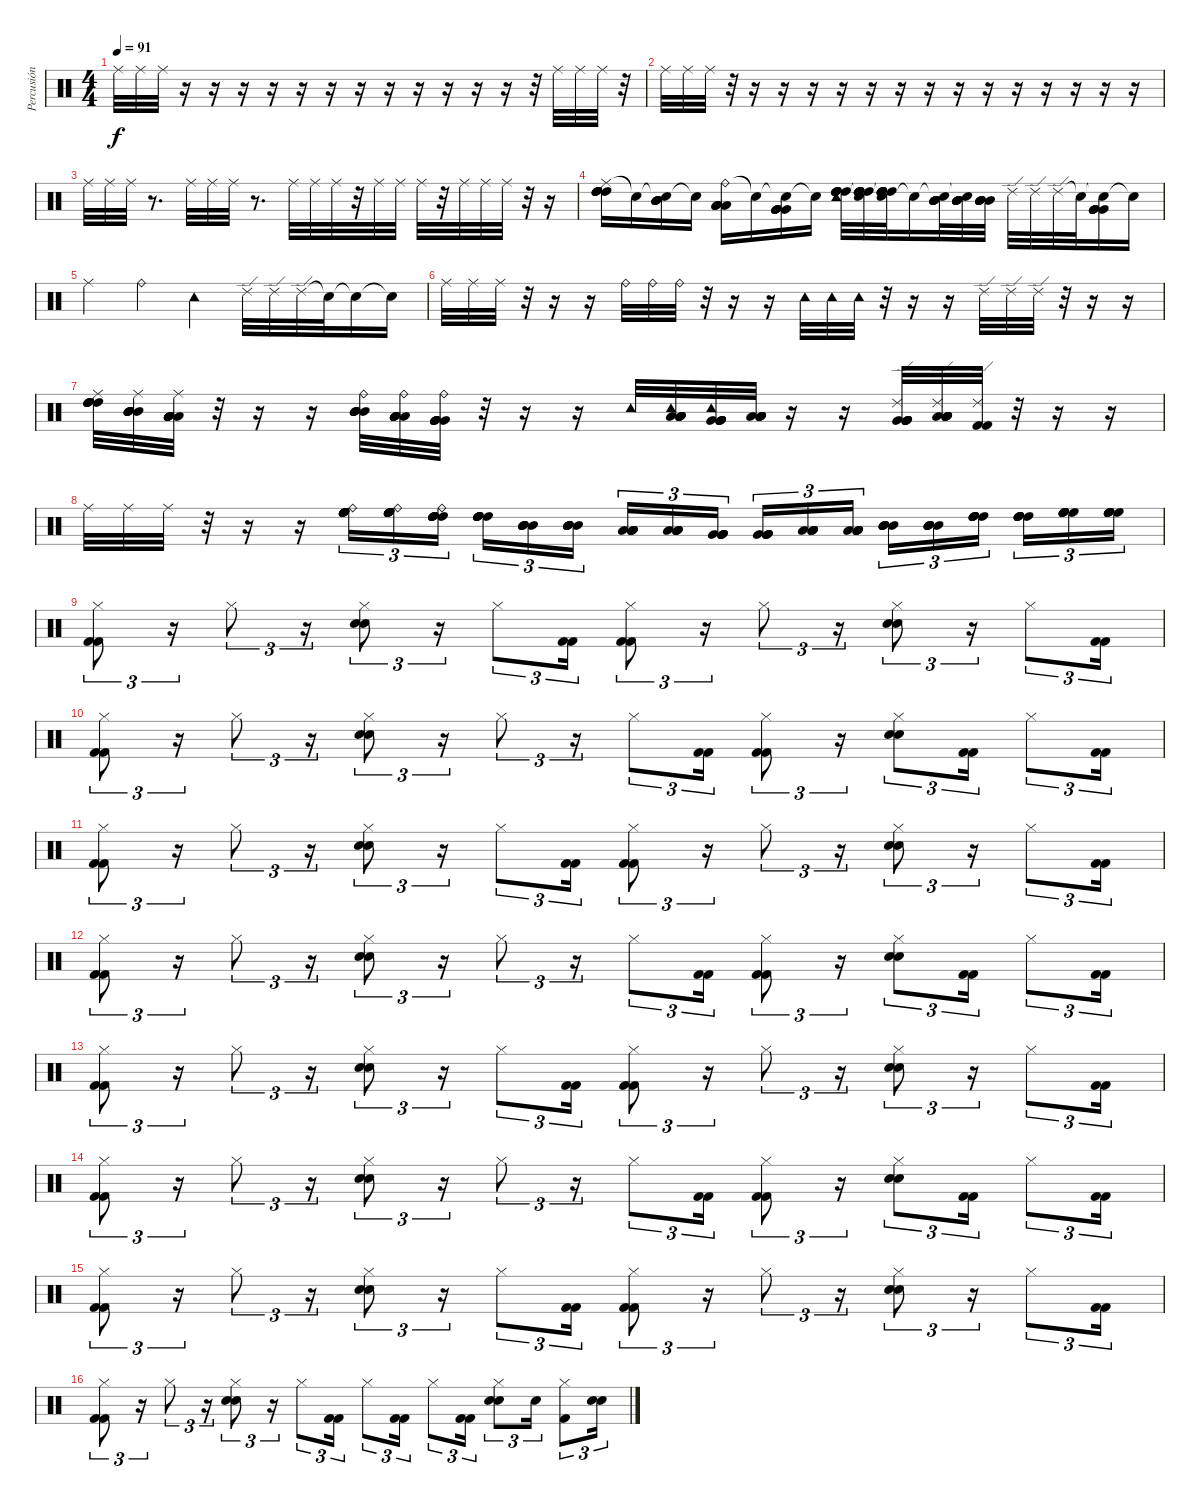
\track ("Percusión" "Percusión") {instrument percussion}
\staff {score}
\articulation defaults
\ts (4 4)
\tempo 91
\clef neutral
\ks c "Ride (middle)".32{dy f} "Ride (middle)".32 "Ride (middle)".32
r.16 r.16 r.16 r.16 r.16 r.16 r.16 r.16 r.16 r.16 r.16 r.16 r.32 "Ride (middle)".32 "Ride (middle)".32 "Ride (middle)".32 r.32 |
"Ride (middle)".32 "Ride (middle)".32 "Ride (middle)".32 r.32 r.16 r.16 r.16 r.16 r.16 r.16 r.16 r.16 r.16 r.16 r.16 r.16 r.16 r.16 |
"Ride (middle)".32 "Ride (middle)".32 "Ride (middle)".32 r.8{d} "Ride (middle)".32 "Ride (middle)".32 "Ride (middle)".32 r.8{d} "Ride (middle)".32 "Ride (middle)".32 "Ride (middle)".32 r.32 "Ride (middle)".32 "Ride (middle)".32 "Ride (middle)".32 r.32 "Ride (middle)".32 "Ride (middle)".32 "Ride (middle)".32 r.32 r.16 |
("Ride (middle)" "High Tom (hit)" "High Tom (hit)" "High Tom (hit)" "High Tom (hit)").16 "Snare (hit)"{t}.16 ("Snare (hit)"{t} "Mid Tom (hit)" "Mid Tom (hit)" "Mid Tom (hit)" "Mid Tom (hit)").16 "Snare (hit)"{t}.16 ("Ride (bell)" "Low Tom (hit)" "Low Tom (hit)" "Low Tom (hit)" "Low Tom (hit)").16 "Snare (hit)"{t}.16 ("Snare (hit)"{t} "Very Low Tom (hit)" "Very Low Tom (hit)" "Very Low Tom (hit)" "Very Low Tom (hit)").16 "Snare (hit)"{t}.16 ("Tambourine (hit)" "High Tom (hit)" "High Tom (hit)" "High Tom (hit)" "High Tom (hit)" "High Tom (hit)").32 ("Snare (hit)"{t} "High Tom (hit)" "High Tom (hit)" "High Tom (hit)" "High Tom (hit)" "High Tom (hit)").32 ("Snare (hit)"{t} "High Tom (hit)" "High Tom (hit)" "High Tom (hit)" "High Tom (hit)" "High Tom (hit)").32 "Snare (hit)"{t}.16 ("Snare (hit)"{t} "Mid Tom (hit)" "Mid Tom (hit)" "Mid Tom (hit)" "Mid Tom (hit)" "Mid Tom (hit)").32 ("Snare (hit)"{t} "Mid Tom (hit)" "Mid Tom (hit)" "Mid Tom (hit)" "Mid Tom (hit)" "Mid Tom (hit)").32 ("Mid Tom (hit)" "Mid Tom (hit)" "Mid Tom (hit)" "Mid Tom (hit)" "Mid Tom (hit)").32 "Ride (edge) 2".32 "Ride (edge) 2".32 "Ride (edge) 2".32 "Snare (hit)"{t}.32 ("Snare (hit)"{t} "Very Low Tom (hit)" "Very Low Tom (hit)" "Very Low Tom (hit)" "Very Low Tom (hit)").16 "Snare (hit)"{t}.16 |
"Ride (middle)".4 "Ride (bell)".4 "Tambourine (hit)".4 "Ride (edge) 2".32 "Ride (edge) 2".32 "Ride (edge) 2".32 "Snare (hit)"{t}.32 "Snare (hit)"{t}.16 "Snare (hit)"{t}.16 |
"Ride (middle)".32 "Ride (middle)".32 "Ride (middle)".32 r.32 r.16 r.16 "Ride (bell)".32 "Ride (bell)".32 "Ride (bell)".32 r.32 r.16 r.16 "Tambourine (hit)".32 "Tambourine (hit)".32 "Tambourine (hit)".32 r.32 r.16 r.16 "Ride (edge) 2".32 "Ride (edge) 2".32 "Ride (edge) 2".32 r.32 r.16 r.16 |
("Ride (middle)" "High Tom (hit)" "High Tom (hit)" "High Tom (hit)" "High Tom (hit)" "High Tom (hit)").32 ("Ride (middle)" "Mid Tom (hit)" "Mid Tom (hit)" "Mid Tom (hit)" "Mid Tom (hit)" "Mid Tom (hit)").32 ("Ride (middle)" "Low Tom (hit)" "Low Tom (hit)" "Low Tom (hit)" "Low Tom (hit)" "Low Tom (hit)").32 r.32 r.16 r.16 ("Ride (bell)" "Mid Tom (hit)" "Mid Tom (hit)" "Mid Tom (hit)" "Mid Tom (hit)" "Mid Tom (hit)").32 ("Ride (bell)" "Low Tom (hit)" "Low Tom (hit)" "Low Tom (hit)" "Low Tom (hit)" "Low Tom (hit)").32 ("Ride (bell)" "Very Low Tom (hit)" "Very Low Tom (hit)" "Very Low Tom (hit)" "Very Low Tom (hit)" "Very Low Tom (hit)").32 r.32 r.16 r.16 "Tambourine (hit)".32 ("Tambourine (hit)" "Low Tom (hit)" "Low Tom (hit)" "Low Tom (hit)" "Low Tom (hit)" "Low Tom (hit)").32 ("Tambourine (hit)" "Very Low Tom (hit)" "Very Low Tom (hit)" "Very Low Tom (hit)" "Very Low Tom (hit)" "Very Low Tom (hit)").32 ("Low Floor Tom (hit)" "Low Floor Tom (hit)" "Low Floor Tom (hit)" "Low Floor Tom (hit)" "Low Floor Tom (hit)").32 r.16 r.16 ("Ride (edge) 2" "Very Low Tom (hit)" "Very Low Tom (hit)" "Very Low Tom (hit)" "Very Low Tom (hit)" "Very Low Tom (hit)").32 ("Ride (edge) 2" "Low Floor Tom (hit)" "Low Floor Tom (hit)" "Low Floor Tom (hit)" "Low Floor Tom (hit)" "Low Floor Tom (hit)").32 ("Ride (edge) 2" "Kick (hit) 2" "Kick (hit) 2").32 r.32 r.16 r.16 |
"Ride (middle)".32 "Ride (middle)".32 "Ride (middle)".32 r.32 r.16 r.16 ("Ride (bell)" "High Floor Tom (hit)" "High Floor Tom (hit)" "High Floor Tom (hit)" "High Floor Tom (hit)" "High Floor Tom (hit)").16{tu (3 2)} ("Ride (bell)" "High Floor Tom (hit)" "High Floor Tom (hit)" "High Floor Tom (hit)" "High Floor Tom (hit)" "High Floor Tom (hit)").16{tu (3 2)} ("Ride (bell)" "High Tom (hit)" "High Tom (hit)" "High Tom (hit)" "High Tom (hit)" "High Tom (hit)").16{tu (3 2)} ("High Tom (hit)" "High Tom (hit)" "High Tom (hit)" "High Tom (hit)" "High Tom (hit)").16{tu (3 2)} ("Mid Tom (hit)" "Mid Tom (hit)" "Mid Tom (hit)" "Mid Tom (hit)" "Mid Tom (hit)").16{tu (3 2)} ("Mid Tom (hit)" "Mid Tom (hit)" "Mid Tom (hit)" "Mid Tom (hit)" "Mid Tom (hit)").16{tu (3 2)} ("Low Tom (hit)" "Low Tom (hit)" "Low Tom (hit)" "Low Tom (hit)" "Low Tom (hit)").16{tu (3 2)} ("Low Tom (hit)" "Low Tom (hit)" "Low Tom (hit)" "Low Tom (hit)" "Low Tom (hit)").16{tu (3 2)} ("Very Low Tom (hit)" "Very Low Tom (hit)" "Very Low Tom (hit)" "Very Low Tom (hit)" "Very Low Tom (hit)").16{tu (3 2)} ("Very Low Tom (hit)" "Very Low Tom (hit)" "Very Low Tom (hit)" "Very Low Tom (hit)" "Very Low Tom (hit)").16{tu (3 2)} ("Low Tom (hit)" "Low Tom (hit)" "Low Tom (hit)" "Low Tom (hit)" "Low Tom (hit)").16{tu (3 2)} ("Low Tom (hit)" "Low Tom (hit)" "Low Tom (hit)" "Low Tom (hit)" "Low Tom (hit)").16{tu (3 2)} ("Mid Tom (hit)" "Mid Tom (hit)" "Mid Tom (hit)" "Mid Tom (hit)" "Mid Tom (hit)").16{tu (3 2)} ("Mid Tom (hit)" "Mid Tom (hit)" "Mid Tom (hit)" "Mid Tom (hit)" "Mid Tom (hit)").16{tu (3 2)} ("High Tom (hit)" "High Tom (hit)" "High Tom (hit)" "High Tom (hit)" "High Tom (hit)").16{tu (3 2)} ("High Tom (hit)" "High Tom (hit)" "High Tom (hit)" "High Tom (hit)" "High Tom (hit)").16{tu (3 2)} ("High Floor Tom (hit)" "High Floor Tom (hit)" "High Floor Tom (hit)" "High Floor Tom (hit)" "High Floor Tom (hit)").16{tu (3 2)} ("High Floor Tom (hit)" "High Floor Tom (hit)" "High Floor Tom (hit)" "High Floor Tom (hit)" "High Floor Tom (hit)").16{tu (3 2)} |
("Hi-Hat (closed)" "Kick (hit) 2" "Kick (hit) 2").8{tu (3 2)} r.16{tu (3 2)} "Hi-Hat (closed)".8{tu (3 2)} r.16{tu (3 2)} ("Hi-Hat (closed)" "Electric Snare (hit)" "Electric Snare (hit)").8{tu (3 2)} r.16{tu (3 2)} "Hi-Hat (closed)".8{tu (3 2)} ("Kick (hit) 2" "Kick (hit) 2").16{tu (3 2)} ("Hi-Hat (closed)" "Kick (hit) 2" "Kick (hit) 2").8{tu (3 2)} r.16{tu (3 2)} "Hi-Hat (closed)".8{tu (3 2)} r.16{tu (3 2)} ("Hi-Hat (closed)" "Electric Snare (hit)" "Electric Snare (hit)").8{tu (3 2)} r.16{tu (3 2)} "Hi-Hat (closed)".8{tu (3 2)} ("Kick (hit) 2" "Kick (hit) 2").16{tu (3 2)} |
("Hi-Hat (closed)" "Kick (hit) 2" "Kick (hit) 2").8{tu (3 2)} r.16{tu (3 2)} "Hi-Hat (closed)".8{tu (3 2)} r.16{tu (3 2)} ("Hi-Hat (closed)" "Electric Snare (hit)" "Electric Snare (hit)").8{tu (3 2)} r.16{tu (3 2)} "Hi-Hat (closed)".8{tu (3 2)} r.16{tu (3 2)} "Hi-Hat (closed)".8{tu (3 2)} ("Kick (hit) 2" "Kick (hit) 2").16{tu (3 2)} ("Hi-Hat (closed)" "Kick (hit) 2" "Kick (hit) 2").8{tu (3 2)} r.16{tu (3 2)} ("Hi-Hat (closed)" "Electric Snare (hit)" "Electric Snare (hit)").8{tu (3 2)} ("Kick (hit) 2" "Kick (hit) 2").16{tu (3 2)} "Hi-Hat (closed)".8{tu (3 2)} ("Kick (hit) 2" "Kick (hit) 2").16{tu (3 2)} |
("Hi-Hat (closed)" "Kick (hit) 2" "Kick (hit) 2").8{tu (3 2)} r.16{tu (3 2)} "Hi-Hat (closed)".8{tu (3 2)} r.16{tu (3 2)} ("Hi-Hat (closed)" "Electric Snare (hit)" "Electric Snare (hit)").8{tu (3 2)} r.16{tu (3 2)} "Hi-Hat (closed)".8{tu (3 2)} ("Kick (hit) 2" "Kick (hit) 2").16{tu (3 2)} ("Hi-Hat (closed)" "Kick (hit) 2" "Kick (hit) 2").8{tu (3 2)} r.16{tu (3 2)} "Hi-Hat (closed)".8{tu (3 2)} r.16{tu (3 2)} ("Hi-Hat (closed)" "Electric Snare (hit)" "Electric Snare (hit)").8{tu (3 2)} r.16{tu (3 2)} "Hi-Hat (closed)".8{tu (3 2)} ("Kick (hit) 2" "Kick (hit) 2").16{tu (3 2)} |
("Hi-Hat (closed)" "Kick (hit) 2" "Kick (hit) 2").8{tu (3 2)} r.16{tu (3 2)} "Hi-Hat (closed)".8{tu (3 2)} r.16{tu (3 2)} ("Hi-Hat (closed)" "Electric Snare (hit)" "Electric Snare (hit)").8{tu (3 2)} r.16{tu (3 2)} "Hi-Hat (closed)".8{tu (3 2)} r.16{tu (3 2)} "Hi-Hat (closed)".8{tu (3 2)} ("Kick (hit) 2" "Kick (hit) 2").16{tu (3 2)} ("Hi-Hat (closed)" "Kick (hit) 2" "Kick (hit) 2").8{tu (3 2)} r.16{tu (3 2)} ("Hi-Hat (closed)" "Electric Snare (hit)" "Electric Snare (hit)").8{tu (3 2)} ("Kick (hit) 2" "Kick (hit) 2").16{tu (3 2)} "Hi-Hat (closed)".8{tu (3 2)} ("Kick (hit) 2" "Kick (hit) 2").16{tu (3 2)} |
("Hi-Hat (closed)" "Kick (hit) 2" "Kick (hit) 2").8{tu (3 2)} r.16{tu (3 2)} "Hi-Hat (closed)".8{tu (3 2)} r.16{tu (3 2)} ("Hi-Hat (closed)" "Electric Snare (hit)" "Electric Snare (hit)").8{tu (3 2)} r.16{tu (3 2)} "Hi-Hat (closed)".8{tu (3 2)} ("Kick (hit) 2" "Kick (hit) 2").16{tu (3 2)} ("Hi-Hat (closed)" "Kick (hit) 2" "Kick (hit) 2").8{tu (3 2)} r.16{tu (3 2)} "Hi-Hat (closed)".8{tu (3 2)} r.16{tu (3 2)} ("Hi-Hat (closed)" "Electric Snare (hit)" "Electric Snare (hit)").8{tu (3 2)} r.16{tu (3 2)} "Hi-Hat (closed)".8{tu (3 2)} ("Kick (hit) 2" "Kick (hit) 2").16{tu (3 2)} |
("Hi-Hat (closed)" "Kick (hit) 2" "Kick (hit) 2").8{tu (3 2)} r.16{tu (3 2)} "Hi-Hat (closed)".8{tu (3 2)} r.16{tu (3 2)} ("Hi-Hat (closed)" "Electric Snare (hit)" "Electric Snare (hit)").8{tu (3 2)} r.16{tu (3 2)} "Hi-Hat (closed)".8{tu (3 2)} r.16{tu (3 2)} "Hi-Hat (closed)".8{tu (3 2)} ("Kick (hit) 2" "Kick (hit) 2").16{tu (3 2)} ("Hi-Hat (closed)" "Kick (hit) 2" "Kick (hit) 2").8{tu (3 2)} r.16{tu (3 2)} ("Hi-Hat (closed)" "Electric Snare (hit)" "Electric Snare (hit)").8{tu (3 2)} ("Kick (hit) 2" "Kick (hit) 2").16{tu (3 2)} "Hi-Hat (closed)".8{tu (3 2)} ("Kick (hit) 2" "Kick (hit) 2").16{tu (3 2)} |
("Hi-Hat (closed)" "Kick (hit) 2" "Kick (hit) 2").8{tu (3 2)} r.16{tu (3 2)} "Hi-Hat (closed)".8{tu (3 2)} r.16{tu (3 2)} ("Hi-Hat (closed)" "Electric Snare (hit)" "Electric Snare (hit)").8{tu (3 2)} r.16{tu (3 2)} "Hi-Hat (closed)".8{tu (3 2)} ("Kick (hit) 2" "Kick (hit) 2").16{tu (3 2)} ("Hi-Hat (closed)" "Kick (hit) 2" "Kick (hit) 2").8{tu (3 2)} r.16{tu (3 2)} "Hi-Hat (closed)".8{tu (3 2)} r.16{tu (3 2)} ("Hi-Hat (closed)" "Electric Snare (hit)" "Electric Snare (hit)").8{tu (3 2)} r.16{tu (3 2)} "Hi-Hat (closed)".8{tu (3 2)} ("Kick (hit) 2" "Kick (hit) 2").16{tu (3 2)} |
("Hi-Hat (closed)" "Kick (hit) 2" "Kick (hit) 2").8{tu (3 2)} r.16{tu (3 2)} "Hi-Hat (closed)".8{tu (3 2)} r.16{tu (3 2)} ("Hi-Hat (closed)" "Electric Snare (hit)" "Electric Snare (hit)").8{tu (3 2)} r.16{tu (3 2)} "Hi-Hat (closed)".8{tu (3 2)} ("Kick (hit) 2" "Kick (hit) 2").16{tu (3 2)} "Hi-Hat (closed)".8{tu (3 2)} ("Kick (hit) 2" "Kick (hit) 2").16{tu (3 2)} "Hi-Hat (closed)".8{tu (3 2)} ("Kick (hit) 2" "Kick (hit) 2").16{tu (3 2)} ("Hi-Hat (closed)" "Electric Snare (hit)" "Electric Snare (hit)").8{tu (3 2)} "Electric Snare (hit)".16{tu (3 2)} ("Hi-Hat (closed)" "Kick (hit) 2").8{tu (3 2)} ("Electric Snare (hit)" "Electric Snare (hit)").16{tu (3 2)}
